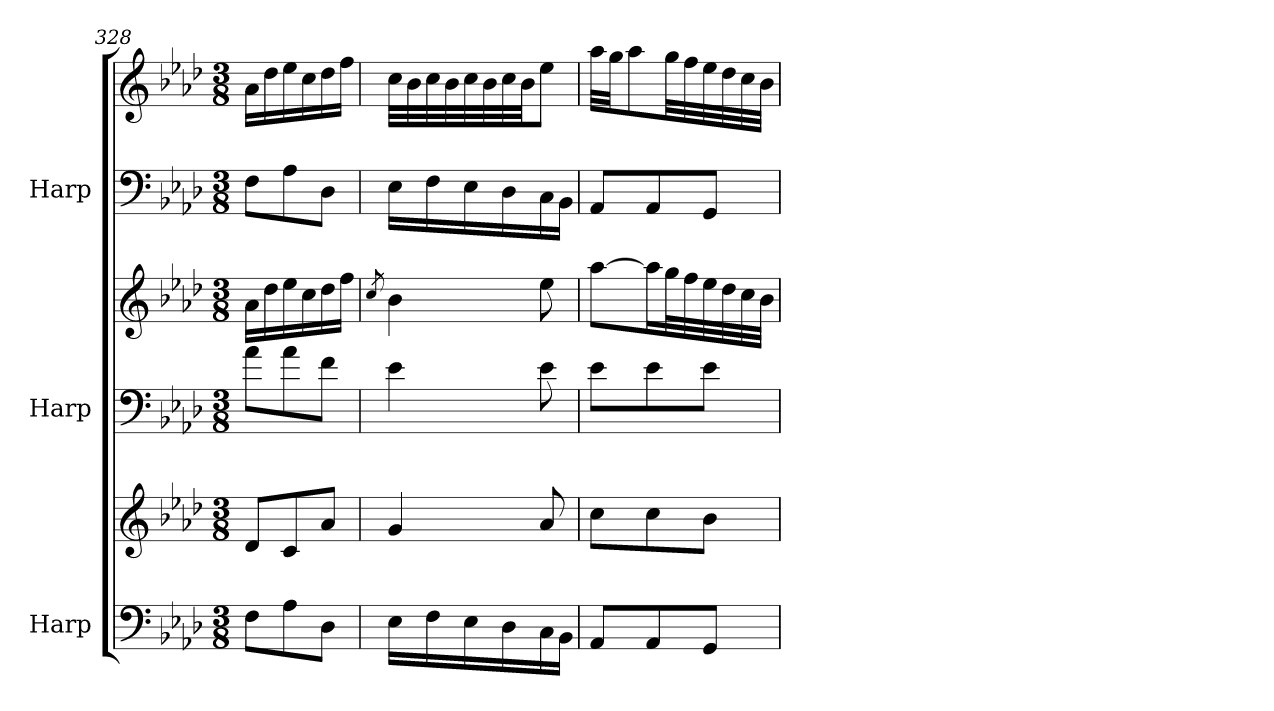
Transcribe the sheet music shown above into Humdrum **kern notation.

**kern	**kern	**kern	**kern	**kern	**kern
*part3	*part3	*part2	*part2	*part1	*part1
*staff6	*staff5	*staff4	*staff3	*staff2	*staff1
*I"Harp	*	*I"Harp	*	*I"Harp	*
*I'Hp	*	*I'Hp	*	*I'Hp	*
*clefF4	*clefG2	*clefF4	*clefG2	*clefF4	*clefG2
*k[b-e-a-d-]	*k[b-e-a-d-]	*k[b-e-a-d-]	*k[b-e-a-d-]	*k[b-e-a-d-]	*k[b-e-a-d-]
*M3/8	*M3/8	*M3/8	*M3/8	*M3/8	*M3/8
=328	=328	=328	=328	=328	=328
8F\L	8d-/L	8a-\L	16a-\LL	8F\L	16a-\LL
.	.	.	16dd-\	.	16dd-\
8A-\	8c/	8a-\	16ee-\	8A-\	16ee-\
.	.	.	16cc\	.	16cc\
8D-\J	8a-/J	8f\J	16dd-\	8D-\J	16dd-\
.	.	.	16ff\JJ	.	16ff\JJ
=329	=329	=329	=329	=329	=329
.	.	.	8qcc/	.	.
16E-\LL	4g/	4e-\	4b-\	16E-\LL	32cc\LLL
.	.	.	.	.	32b-\
16F\	.	.	.	16F\	32cc\
.	.	.	.	.	32b-\
16E-\	.	.	.	16E-\	32cc\
.	.	.	.	.	32b-\
16D-\	.	.	.	16D-\	32cc\
.	.	.	.	.	32b-\JJ
16C\	8a-/	8e-\	8ee-\	16C\	8ee-\J
16BB-\JJ	.	.	.	16BB-\JJ	.
=330	=330	=330	=330	=330	=330
8AA-/L	8cc\L	8e-\L	[8aa-\L	8AA-/L	32aa-\LLL
.	.	.	.	.	32gg\JJ
.	.	.	.	.	8aa-\
8AA-/	8cc\	8e-\	16aa-\L]	8AA-/	.
.	.	.	32gg\L	.	32gg\LL
.	.	.	32ff\	.	32ff\
8GG/J	8b-\J	8e-\J	32ee-\	8GG/J	32ee-\
.	.	.	32dd-\	.	32dd-\
.	.	.	32cc\	.	32cc\
.	.	.	32b-\JJJ	.	32b-\JJJ
=	=	=	=	=	=
*-	*-	*-	*-	*-	*-
